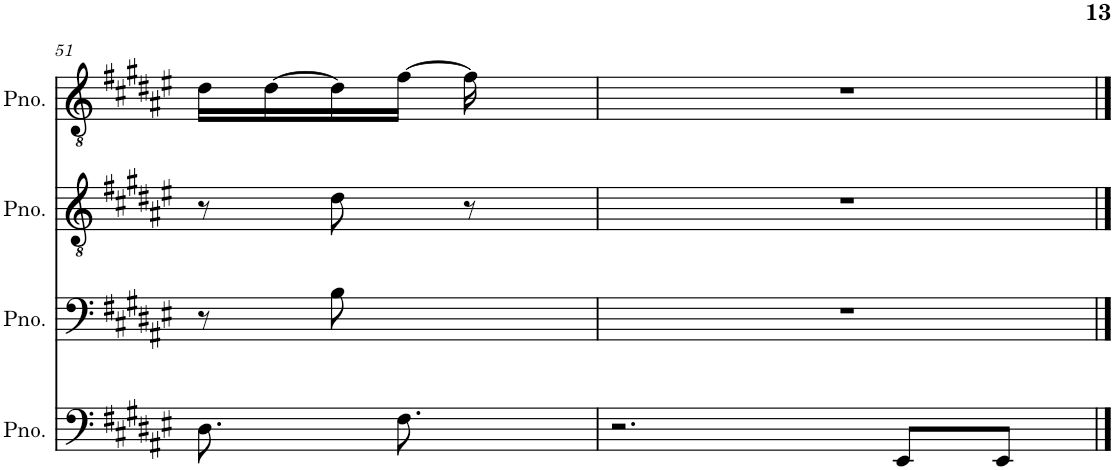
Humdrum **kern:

**kern	**kern	**kern	**kern
*part4	*part3	*part2	*part1
*staff4	*staff3	*staff2	*staff1
*I"Piano	*I"Piano	*I"Piano	*I"Piano
*I'Pno.	*I'Pno.	*I'Pno.	*I'Pno.
!!LO:PB:g=z
*clefF4	*clefF4	*clefGv2	*clefGv2
*k[f#c#g#d#a#e#]	*k[f#c#g#d#a#e#]	*k[f#c#g#d#a#e#]	*k[f#c#g#d#a#e#]
*M3/4	*M3/4	*M3/4	*M3/4
=51	=51	=51	=51
8.D#\	8r	8r	16d#\LL
.	.	.	[>16d#\
.	8B\	8d#\	16d#\]
8.F#\	.	.	[>16f#\JJ
.	8ryy	8r	16f#\]
.	.	.	16ryy
=52	=52	=52	=52
2.r	2.r	2.r	2.r
8EE#/L	4ryy	4ryy	4ryy
8EE#/J	.	.	.
==	==	==	==
*-	*-	*-	*-
